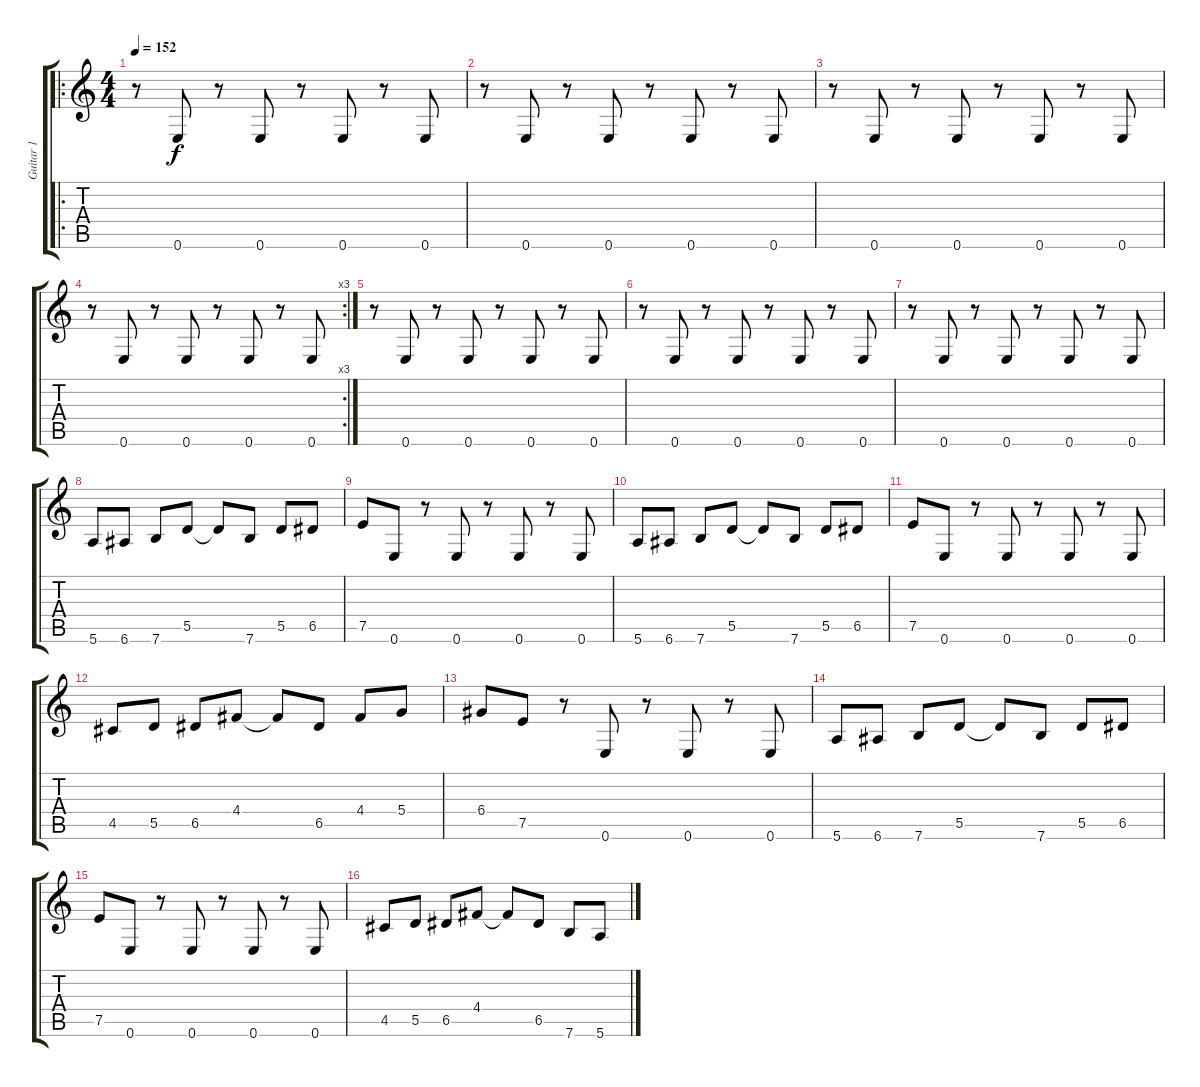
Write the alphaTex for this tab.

\track ("Guitar 1" "Guitar 1") {instrument distortionguitar}
\staff {score tabs}
\tuning (E4 B3 G3 D3 A2 E2) {hide}
\ro
\ts (4 4)
\tempo 152
\clef g2
\ks c
r.8{dy f instrument distortionguitar} 0.6.8 r.8 0.6.8 r.8 0.6.8 r.8 0.6.8 |
r.8 0.6.8 r.8 0.6.8 r.8 0.6.8 r.8 0.6.8 |
r.8 0.6.8 r.8 0.6.8 r.8 0.6.8 r.8 0.6.8 |
\rc 3
r.8 0.6.8 r.8 0.6.8 r.8 0.6.8 r.8 0.6.8 |
r.8 0.6.8 r.8 0.6.8 r.8 0.6.8 r.8 0.6.8 |
r.8 0.6.8 r.8 0.6.8 r.8 0.6.8 r.8 0.6.8 |
r.8 0.6.8 r.8 0.6.8 r.8 0.6.8 r.8 0.6.8 |
5.6.8 6.6.8 7.6.8 5.5.8 5.5{t}.8 7.6.8 5.5.8 6.5.8 |
7.5.8 0.6.8 r.8 0.6.8 r.8 0.6.8 r.8 0.6.8 |
5.6.8 6.6.8 7.6.8 5.5.8 5.5{t}.8 7.6.8 5.5.8 6.5.8 |
7.5.8 0.6.8 r.8 0.6.8 r.8 0.6.8 r.8 0.6.8 |
4.5.8 5.5.8 6.5.8 4.4.8 4.4{t}.8 6.5.8 4.4.8 5.4.8 |
6.4.8 7.5.8 r.8 0.6.8 r.8 0.6.8 r.8 0.6.8 |
5.6.8 6.6.8 7.6.8 5.5.8 5.5{t}.8 7.6.8 5.5.8 6.5.8 |
7.5.8 0.6.8 r.8 0.6.8 r.8 0.6.8 r.8 0.6.8 |
4.5.8 5.5.8 6.5.8 4.4.8 4.4{t}.8 6.5.8 7.6.8 5.6.8
